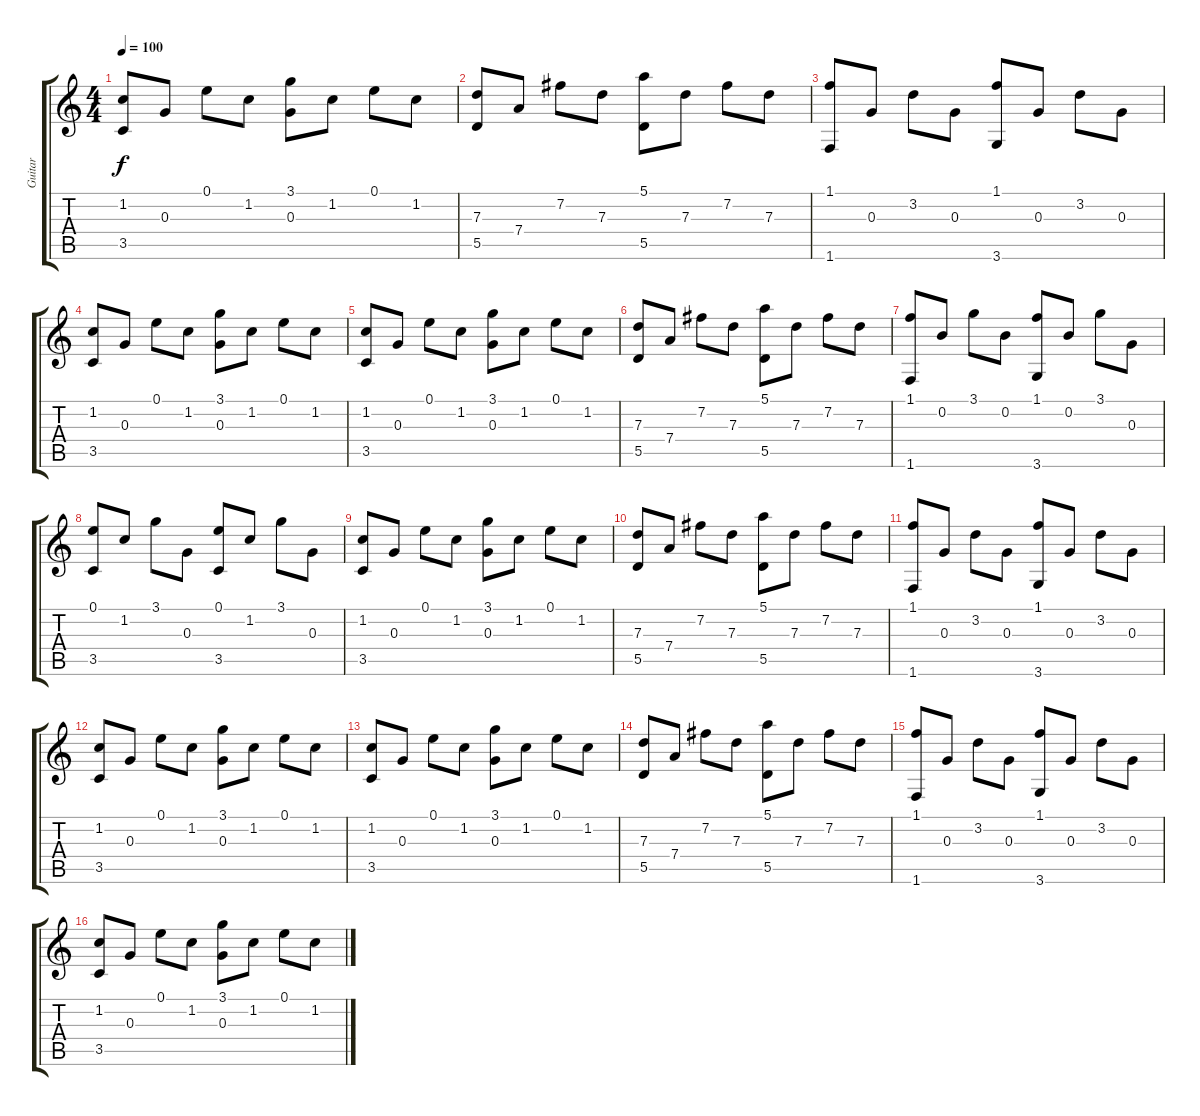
\track ("Guitar" "Guitar") {instrument acousticguitarsteel}
\staff {score tabs}
\tuning (E4 B3 G3 D3 A2 E2) {hide}
\ts (4 4)
\tempo 100
\clef g2
\ks c
(1.2 3.5).8{dy f} 0.3.8 0.1.8 1.2.8 (3.1 0.3).8 1.2.8 0.1.8 1.2.8 |
(7.3 5.5).8 7.4.8 7.2.8 7.3.8 (5.1 5.5).8 7.3.8 7.2.8 7.3.8 |
(1.1 1.6).8 0.3.8 3.2.8 0.3.8 (1.1 3.6).8 0.3.8 3.2.8 0.3.8 |
(1.2 3.5).8 0.3.8 0.1.8 1.2.8 (3.1 0.3).8 1.2.8 0.1.8 1.2.8 |
(1.2 3.5).8 0.3.8 0.1.8 1.2.8 (3.1 0.3).8 1.2.8 0.1.8 1.2.8 |
(7.3 5.5).8 7.4.8 7.2.8 7.3.8 (5.1 5.5).8 7.3.8 7.2.8 7.3.8 |
(1.1 1.6).8 0.2.8 3.1.8 0.2.8 (1.1 3.6).8 0.2.8 3.1.8 0.3.8 |
(0.1 3.5).8 1.2.8 3.1.8 0.3.8 (0.1 3.5).8 1.2.8 3.1.8 0.3.8 |
(1.2 3.5).8 0.3.8 0.1.8 1.2.8 (3.1 0.3).8 1.2.8 0.1.8 1.2.8 |
(7.3 5.5).8 7.4.8 7.2.8 7.3.8 (5.1 5.5).8 7.3.8 7.2.8 7.3.8 |
(1.1 1.6).8 0.3.8 3.2.8 0.3.8 (1.1 3.6).8 0.3.8 3.2.8 0.3.8 |
(1.2 3.5).8 0.3.8 0.1.8 1.2.8 (3.1 0.3).8 1.2.8 0.1.8 1.2.8 |
(1.2 3.5).8 0.3.8 0.1.8 1.2.8 (3.1 0.3).8 1.2.8 0.1.8 1.2.8 |
(7.3 5.5).8 7.4.8 7.2.8 7.3.8 (5.1 5.5).8 7.3.8 7.2.8 7.3.8 |
(1.1 1.6).8 0.3.8 3.2.8 0.3.8 (1.1 3.6).8 0.3.8 3.2.8 0.3.8 |
(1.2 3.5).8 0.3.8 0.1.8 1.2.8 (3.1 0.3).8 1.2.8 0.1.8 1.2.8
